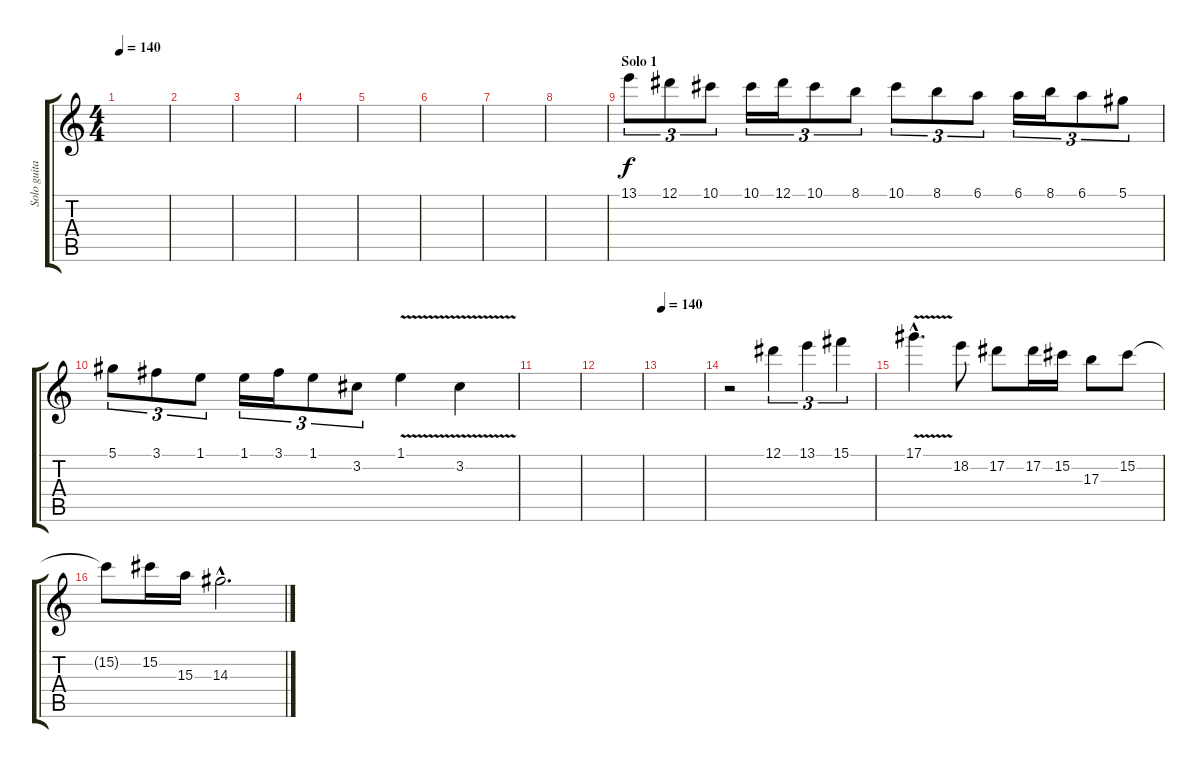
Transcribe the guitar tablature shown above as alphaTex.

\track ("Solo guitar 2" "Solo guita") {instrument overdrivenguitar}
\staff {score tabs}
\tuning (Eb4 Bb3 Gb3 Db3 Ab2 Db2) {hide}
\ts (4 4)
\tempo 140
\clef g2
\ks c
|
|
|
|
|
|
|
|
\section ("" "Solo 1")
13.1.8{tu (3 2)} 12.1.8{tu (3 2)} 10.1.8{tu (3 2)} 10.1.16{tu (3 2)} 12.1.16{tu (3 2)} 10.1.8{tu (3 2)} 8.1.8{tu (3 2)} 10.1.8{tu (3 2)} 8.1.8{tu (3 2)} 6.1.8{tu (3 2)} 6.1.16{tu (3 2)} 8.1.16{tu (3 2)} 6.1.8{tu (3 2)} 5.1.8{tu (3 2)} |
5.1.8{tu (3 2)} 3.1.8{tu (3 2)} 1.1.8{tu (3 2)} 1.1.16{tu (3 2)} 3.1.16{tu (3 2)} 1.1.8{tu (3 2)} 3.2.8{tu (3 2)} 1.1{v}.4 3.2{v}.4 |
|
|
\tempo 140
|
r.2 12.1.4{tu (3 2)} 13.1.4{tu (3 2)} 15.1.4{tu (3 2)} |
17.1{v hac}.4{d} 18.2.8 17.2.8 17.2.16 15.2.16 17.3.8 15.2.8 |
15.2{t}.8 15.2.16 15.3.16 14.3{hac}.2{d}
